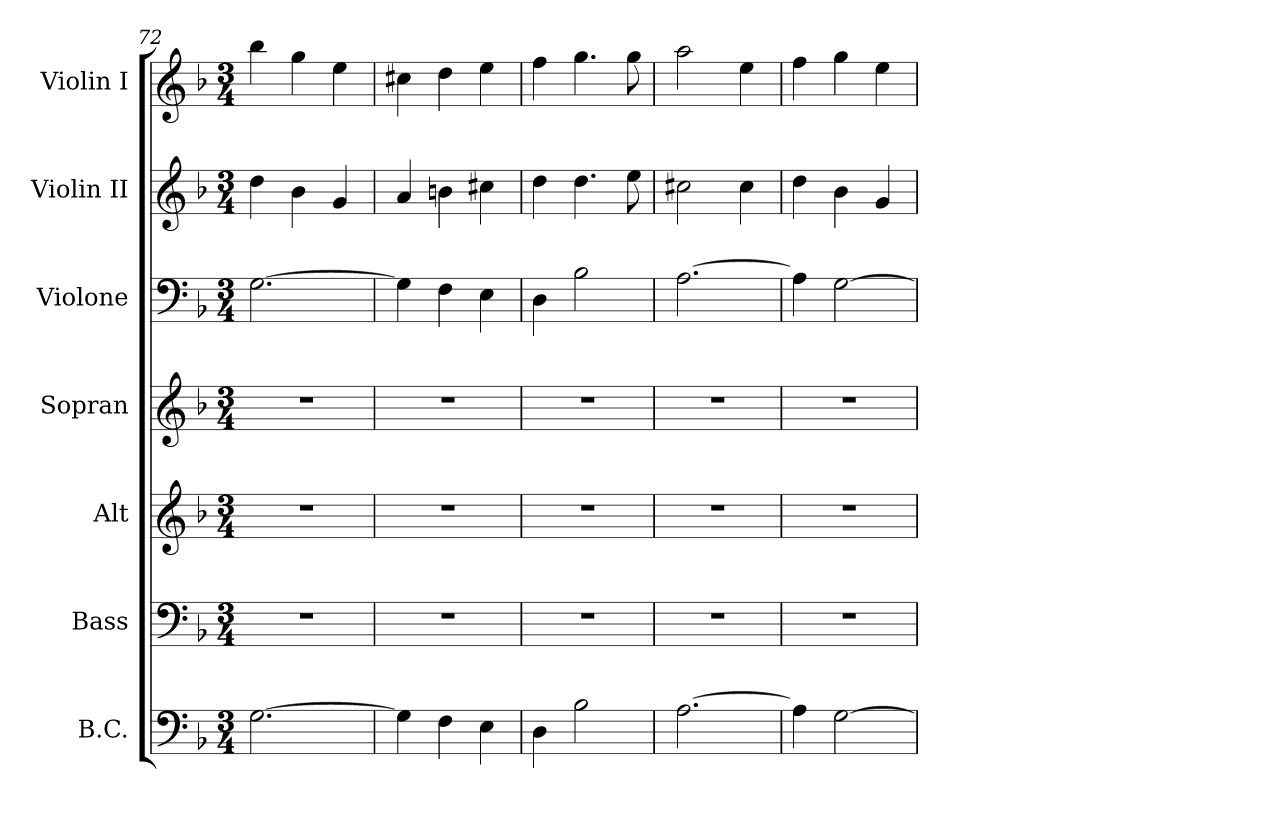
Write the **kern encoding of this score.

**kern	**kern	**kern	**kern	**kern	**kern	**kern
*part7	*part6	*part5	*part4	*part3	*part2	*part1
*staff7	*staff6	*staff5	*staff4	*staff3	*staff2	*staff1
*I"B.C.	*I"Bass	*I"Alt	*I"Sopran	*I"Violone	*I"Violin II	*I"Violin I
*	*I'B.	*I'A.	*I'S.	*	*I'Vln. II	*I'Vln. I
*clefF4	*clefF4	*clefG2	*clefG2	*clefF4	*clefG2	*clefG2
*k[b-]	*k[b-]	*k[b-]	*k[b-]	*k[b-]	*k[b-]	*k[b-]
*F:	*F:	*F:	*F:	*F:	*F:	*F:
*M3/4	*M3/4	*M3/4	*M3/4	*M3/4	*M3/4	*M3/4
=72	=72	=72	=72	=72	=72	=72
!	!LO:N:vis=1	!LO:N:vis=1	!LO:N:vis=1	!	!	!
[2.Gi\	2.r	2.r	2.r	[2.Gi\	4ddi\	4bb-i\
.	.	.	.	.	4b-i\	4ggi\
.	.	.	.	.	4gi/	4eei\
=73	=73	=73	=73	=73	=73	=73
!	!LO:N:vis=1	!LO:N:vis=1	!LO:N:vis=1	!	!	!
4Gi\]	2.r	2.r	2.r	4Gi\]	4ai/	4cc#Xi\
4Fi\	.	.	.	4Fi\	4bni\	4ddi\
4Ei\	.	.	.	4Ei\	4cc#Xi\	4eei\
!!LO:PB:g=z
=74	=74	=74	=74	=74	=74	=74
!	!LO:N:vis=1	!LO:N:vis=1	!LO:N:vis=1	!	!	!
4Di\	2.r	2.r	2.r	4Di\	4ddi\	4ffi\
2B-i\	.	.	.	2B-i\	4.ddi\	4.ggi\
.	.	.	.	.	8eei\	8ggi\
=75	=75	=75	=75	=75	=75	=75
!	!LO:N:vis=1	!LO:N:vis=1	!LO:N:vis=1	!	!	!
[2.Ai\	2.r	2.r	2.r	[2.Ai\	2cc#Xi\	2aai\
.	.	.	.	.	4cc#i\	4eei\
=76	=76	=76	=76	=76	=76	=76
!	!LO:N:vis=1	!LO:N:vis=1	!LO:N:vis=1	!	!	!
4Ai\]	2.r	2.r	2.r	4Ai\]	4ddi\	4ffi\
[2Gi\	.	.	.	[2Gi\	4b-i\	4ggi\
.	.	.	.	.	4gi/	4eei\
=	=	=	=	=	=	=
*-	*-	*-	*-	*-	*-	*-
